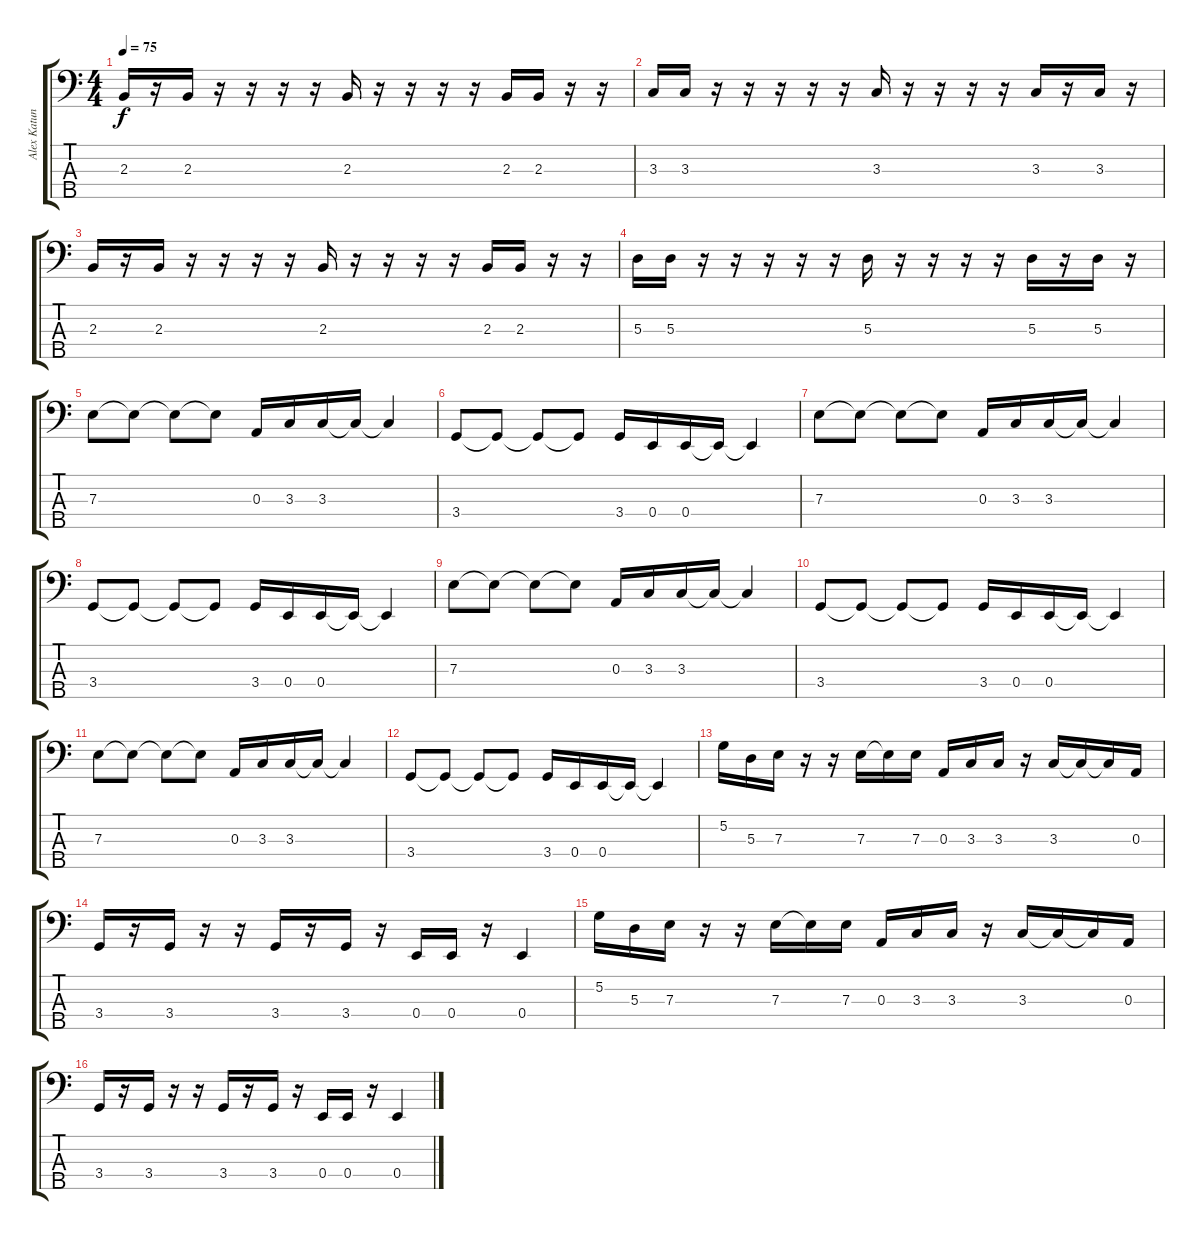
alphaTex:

\track ("Alex Katunich" "Alex Katun") {instrument electricbassfinger}
\staff {score tabs}
\tuning (G2 D2 A1 E1 B0) {hide}
\ts (4 4)
\tempo 75
\clef f4
\ks c
2.3.16{dy f} r.16 2.3.16 r.16 r.16 r.16 r.16 2.3.16 r.16 r.16 r.16 r.16 2.3.16 2.3.16 r.16 r.16 |
3.3.16 3.3.16 r.16 r.16 r.16 r.16 r.16 3.3.16 r.16 r.16 r.16 r.16 3.3.16 r.16 3.3.16 r.16 |
2.3.16 r.16 2.3.16 r.16 r.16 r.16 r.16 2.3.16 r.16 r.16 r.16 r.16 2.3.16 2.3.16 r.16 r.16 |
5.3.16 5.3.16 r.16 r.16 r.16 r.16 r.16 5.3.16 r.16 r.16 r.16 r.16 5.3.16 r.16 5.3.16 r.16 |
7.3.8 7.3{t}.8 7.3{t}.8 7.3{t}.8 0.3.16 3.3.16 3.3.16 3.3{t}.16 3.3{t}.4 |
3.4.8 3.4{t}.8 3.4{t}.8 3.4{t}.8 3.4.16 0.4.16 0.4.16 0.4{t}.16 0.4{t}.4 |
7.3.8 7.3{t}.8 7.3{t}.8 7.3{t}.8 0.3.16 3.3.16 3.3.16 3.3{t}.16 3.3{t}.4 |
3.4.8 3.4{t}.8 3.4{t}.8 3.4{t}.8 3.4.16 0.4.16 0.4.16 0.4{t}.16 0.4{t}.4 |
7.3.8 7.3{t}.8 7.3{t}.8 7.3{t}.8 0.3.16 3.3.16 3.3.16 3.3{t}.16 3.3{t}.4 |
3.4.8 3.4{t}.8 3.4{t}.8 3.4{t}.8 3.4.16 0.4.16 0.4.16 0.4{t}.16 0.4{t}.4 |
7.3.8 7.3{t}.8 7.3{t}.8 7.3{t}.8 0.3.16 3.3.16 3.3.16 3.3{t}.16 3.3{t}.4 |
3.4.8 3.4{t}.8 3.4{t}.8 3.4{t}.8 3.4.16 0.4.16 0.4.16 0.4{t}.16 0.4{t}.4 |
5.2.16 5.3.16 7.3.16 r.16 r.16 7.3.16 7.3{t}.16 7.3.16 0.3.16 3.3.16 3.3.16 r.16 3.3.16 3.3{t}.16 3.3{t}.16 0.3.16 |
3.4.16 r.16 3.4.16 r.16 r.16 3.4.16 r.16 3.4.16 r.16 0.4.16 0.4.16 r.16 0.4.4 |
5.2.16 5.3.16 7.3.16 r.16 r.16 7.3.16 7.3{t}.16 7.3.16 0.3.16 3.3.16 3.3.16 r.16 3.3.16 3.3{t}.16 3.3{t}.16 0.3.16 |
3.4.16 r.16 3.4.16 r.16 r.16 3.4.16 r.16 3.4.16 r.16 0.4.16 0.4.16 r.16 0.4.4
